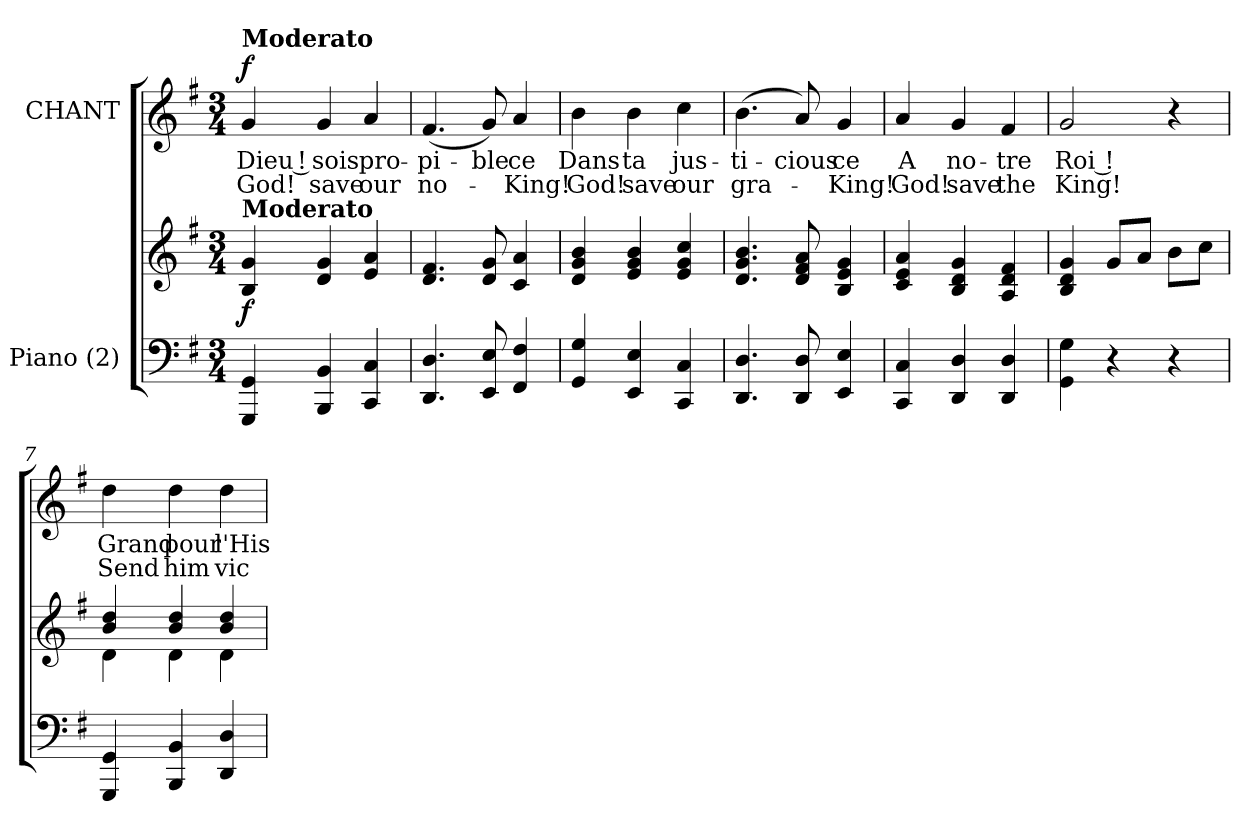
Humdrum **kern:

**kern	**kern	**dynam	**kern	**text	**text	**dynam
*part2	*part2	*part2	*part1	*part1	*part1	*part1
*staff3	*staff2	*staff2/3	*staff1	*staff1	*staff1	*staff1
*I"Piano (2)	*	*	*I"CHANT	*	*	*
!!LO:PB:g=z
*clefF4	*clefG2	*	*clefG2	*	*	*
*k[f#]	*k[f#]	*	*k[f#]	*	*	*
*G:	*G:	*	*G:	*	*	*
*M3/4	*M3/4	*	*M3/4	*	*	*
=1	=1	=1	=1	=1	=1	=1
!	!	!	!LO:TX:a:B:t=Moderato	!	!	!
!	!LO:TX:a:B:t=Moderato	!	!	!	!	!
!	!	!	!	!LO:LY:b:color=#000000	!LO:LY:b:color=#000000	!
4GGGi/ 4GGi	4Bi/ 4gi	f	4gi/	Dieu !	God!	f
!	!	!	!	!LO:LY:b:color=#000000	!LO:LY:b:color=#000000	!
4BBBi/ 4BBi	4di/ 4gi	.	4gi/	sois	save	.
!	!	!	!	!LO:LY:b:color=#000000	!LO:LY:b:color=#000000	!
4CCi/ 4Ci	4ei/ 4ai	.	4ai/	pro-	our	.
=2	=2	=2	=2	=2	=2	=2
!	!	!	!	!LO:LY:b:color=#000000	!LO:LY:b:color=#000000	!
4.DDi/ 4.Di	4.di/ 4.f#i	.	(4.f#i/	-pi-	no-	.
!	!	!	!	!LO:LY:b:color=#000000	!	!
8EEi/ 8Ei	8di/ 8gi	.	8gi/)	-ble	.	.
!	!	!	!	!LO:LY:b:color=#000000	!LO:LY:b:color=#000000	!
4FF#i/ 4F#i	4ci/ 4ai	.	4ai/	-ce	King!	.
=3	=3	=3	=3	=3	=3	=3
!	!	!	!	!LO:LY:b:color=#000000	!LO:LY:b:color=#000000	!
4GGi/ 4Gi	4di/ 4gi 4bi	.	4bi\	Dans	God!	.
!	!	!	!	!LO:LY:b:color=#000000	!LO:LY:b:color=#000000	!
4EEi/ 4Ei	4ei/ 4gi 4bi	.	4bi\	ta	save	.
!	!	!	!	!LO:LY:b:color=#000000	!LO:LY:b:color=#000000	!
4CCi/ 4Ci	4ei/ 4gi 4cci	.	4cci\	jus-	our	.
=4	=4	=4	=4	=4	=4	=4
!	!	!	!	!LO:LY:b:color=#000000	!LO:LY:b:color=#000000	!
4.DDi/ 4.Di	4.di/ 4.gi 4.bi	.	(4.bi\	-ti-	gra-	.
!	!	!	!	!LO:LY:b:color=#000000	!	!
8DDi/ 8Di	8di/ 8f#i 8ai	.	8ai/)	-cious	.	.
!	!	!	!	!LO:LY:b:color=#000000	!LO:LY:b:color=#000000	!
4EEi/ 4Ei	4Bi/ 4ei 4gi	.	4gi/	-ce	King!	.
!!LO:LB:g=z
=5	=5	=5	=5	=5	=5	=5
!	!	!	!	!LO:LY:b:color=#000000	!LO:LY:b:color=#000000	!
4CCi/ 4Ci	4ci/ 4ei 4ai	.	4ai/	A	God!	.
!	!	!	!	!LO:LY:b:color=#000000	!LO:LY:b:color=#000000	!
4DDi/ 4Di	4Bi/ 4di 4gi	.	4gi/	no-	save	.
!	!	!	!	!LO:LY:b:color=#000000	!LO:LY:b:color=#000000	!
4DDi/ 4Di	4Ai/ 4di 4f#i	.	4f#i/	-tre	the	.
=6	=6	=6	=6	=6	=6	=6
!	!	!	!	!LO:LY:b:color=#000000	!LO:LY:b:color=#000000	!
4GGi\ 4Gi	4Bi/ 4di 4gi	.	2gi/	Roi !	King!	.
4r	8gi/L	.	.	.	.	.
.	8ai/J	.	.	.	.	.
4r	8bi\L	.	4r	.	.	.
.	8cci\J	.	.	.	.	.
=7	=7	=7	=7	=7	=7	=7
*	*^	*	*	*	*	*
!	!	!	!	!	!LO:LY:b:color=#000000	!LO:LY:b:color=#000000	!
4GGGi/ 4GGi	4bi/ 4ddi	4di\	.	4ddi\	Grand	Send	.
!	!	!	!	!	!LO:LY:b:color=#000000	!LO:LY:b:color=#000000	!
4BBBi/ 4BBi	4bi/ 4ddi	4di\	.	4ddi\	pour	him	.
!	!	!	!	!	!LO:LY:b:color=#000000	!LO:LY:b:color=#000000	!
4DDi/ 4Di	4bi/ 4ddi	4di\	.	4ddi\	l'His-	vic-	.
*	*v	*v	*	*	*	*	*
=	=	=	=	=	=	=
*-	*-	*-	*-	*-	*-	*-
